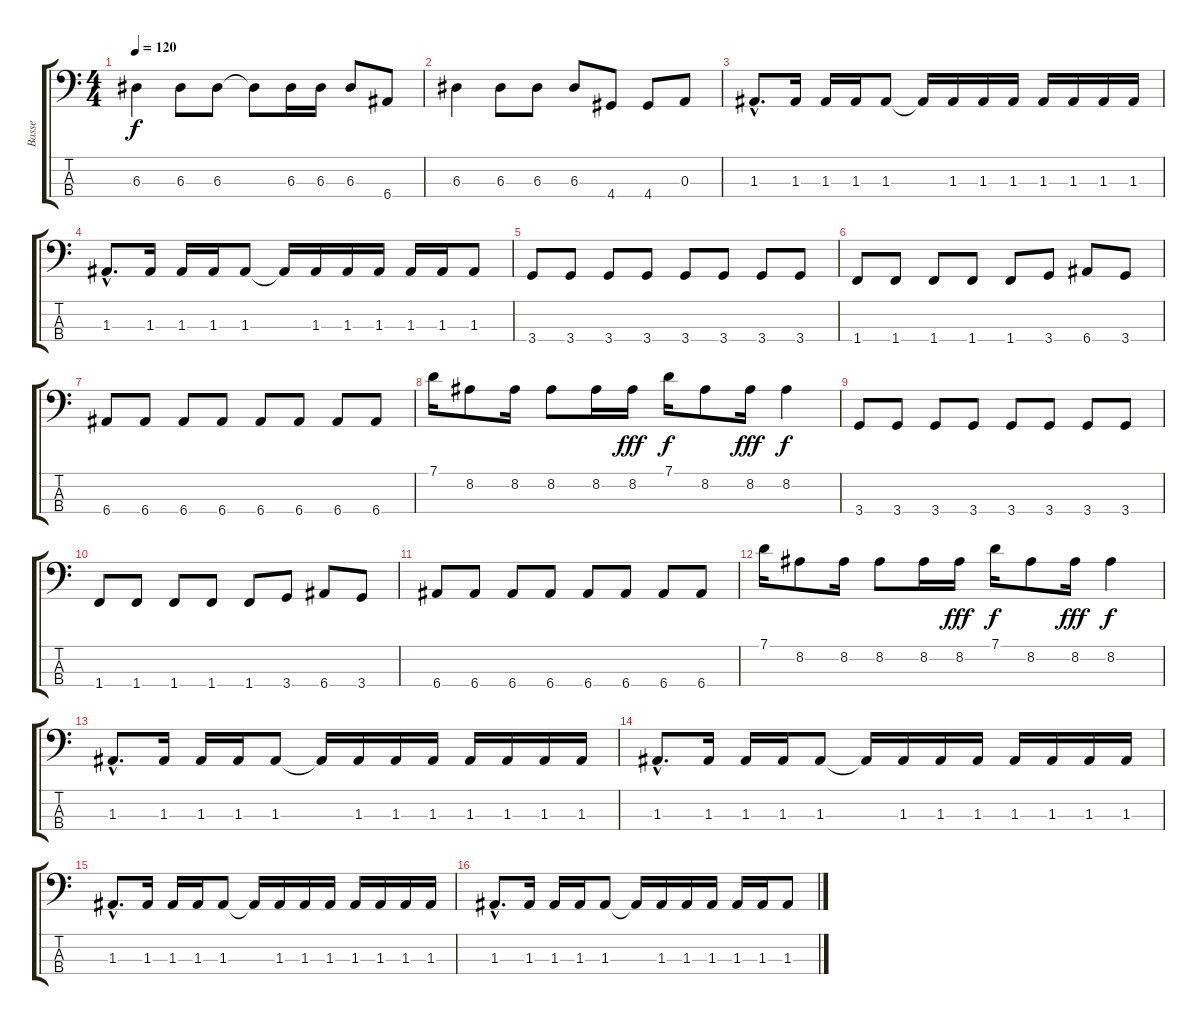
\track ("Basse" "Basse") {instrument electricbasspick}
\staff {score tabs}
\tuning (G2 D2 A1 E1) {hide}
\ts (4 4)
\tempo 120
\clef f4
\ks c
6.3.4{dy f} 6.3.8 6.3.8 6.3{t}.8 6.3.16 6.3.16 6.3.8 6.4.8 |
6.3.4 6.3.8 6.3.8 6.3.8 4.4.8 4.4.8 0.3.8 |
1.3{hac}.8{d} 1.3.16 1.3.16 1.3.16 1.3.8 1.3{t}.16 1.3.16 1.3.16 1.3.16 1.3.16 1.3.16 1.3.16 1.3.16 |
1.3{hac}.8{d} 1.3.16 1.3.16 1.3.16 1.3.8 1.3{t}.16 1.3.16 1.3.16 1.3.16 1.3.16 1.3.16 1.3.8 |
3.4.8 3.4.8 3.4.8 3.4.8 3.4.8 3.4.8 3.4.8 3.4.8 |
1.4.8 1.4.8 1.4.8 1.4.8 1.4.8 3.4.8 6.4.8 3.4.8 |
6.4.8 6.4.8 6.4.8 6.4.8 6.4.8 6.4.8 6.4.8 6.4.8 |
7.1.16 8.2.8 8.2.16 8.2.8 8.2.16 8.2.16{dy fff} 7.1.16{dy f} 8.2.8 8.2.16{dy fff} 8.2.4{dy f} |
3.4.8 3.4.8 3.4.8 3.4.8 3.4.8 3.4.8 3.4.8 3.4.8 |
1.4.8 1.4.8 1.4.8 1.4.8 1.4.8 3.4.8 6.4.8 3.4.8 |
6.4.8 6.4.8 6.4.8 6.4.8 6.4.8 6.4.8 6.4.8 6.4.8 |
7.1.16 8.2.8 8.2.16 8.2.8 8.2.16 8.2.16{dy fff} 7.1.16{dy f} 8.2.8 8.2.16{dy fff} 8.2.4{dy f} |
1.3{hac}.8{d} 1.3.16 1.3.16 1.3.16 1.3.8 1.3{t}.16 1.3.16 1.3.16 1.3.16 1.3.16 1.3.16 1.3.16 1.3.16 |
1.3{hac}.8{d} 1.3.16 1.3.16 1.3.16 1.3.8 1.3{t}.16 1.3.16 1.3.16 1.3.16 1.3.16 1.3.16 1.3.16 1.3.16 |
1.3{hac}.8{d} 1.3.16 1.3.16 1.3.16 1.3.8 1.3{t}.16 1.3.16 1.3.16 1.3.16 1.3.16 1.3.16 1.3.16 1.3.16 |
1.3{hac}.8{d} 1.3.16 1.3.16 1.3.16 1.3.8 1.3{t}.16 1.3.16 1.3.16 1.3.16 1.3.16 1.3.16 1.3.8
